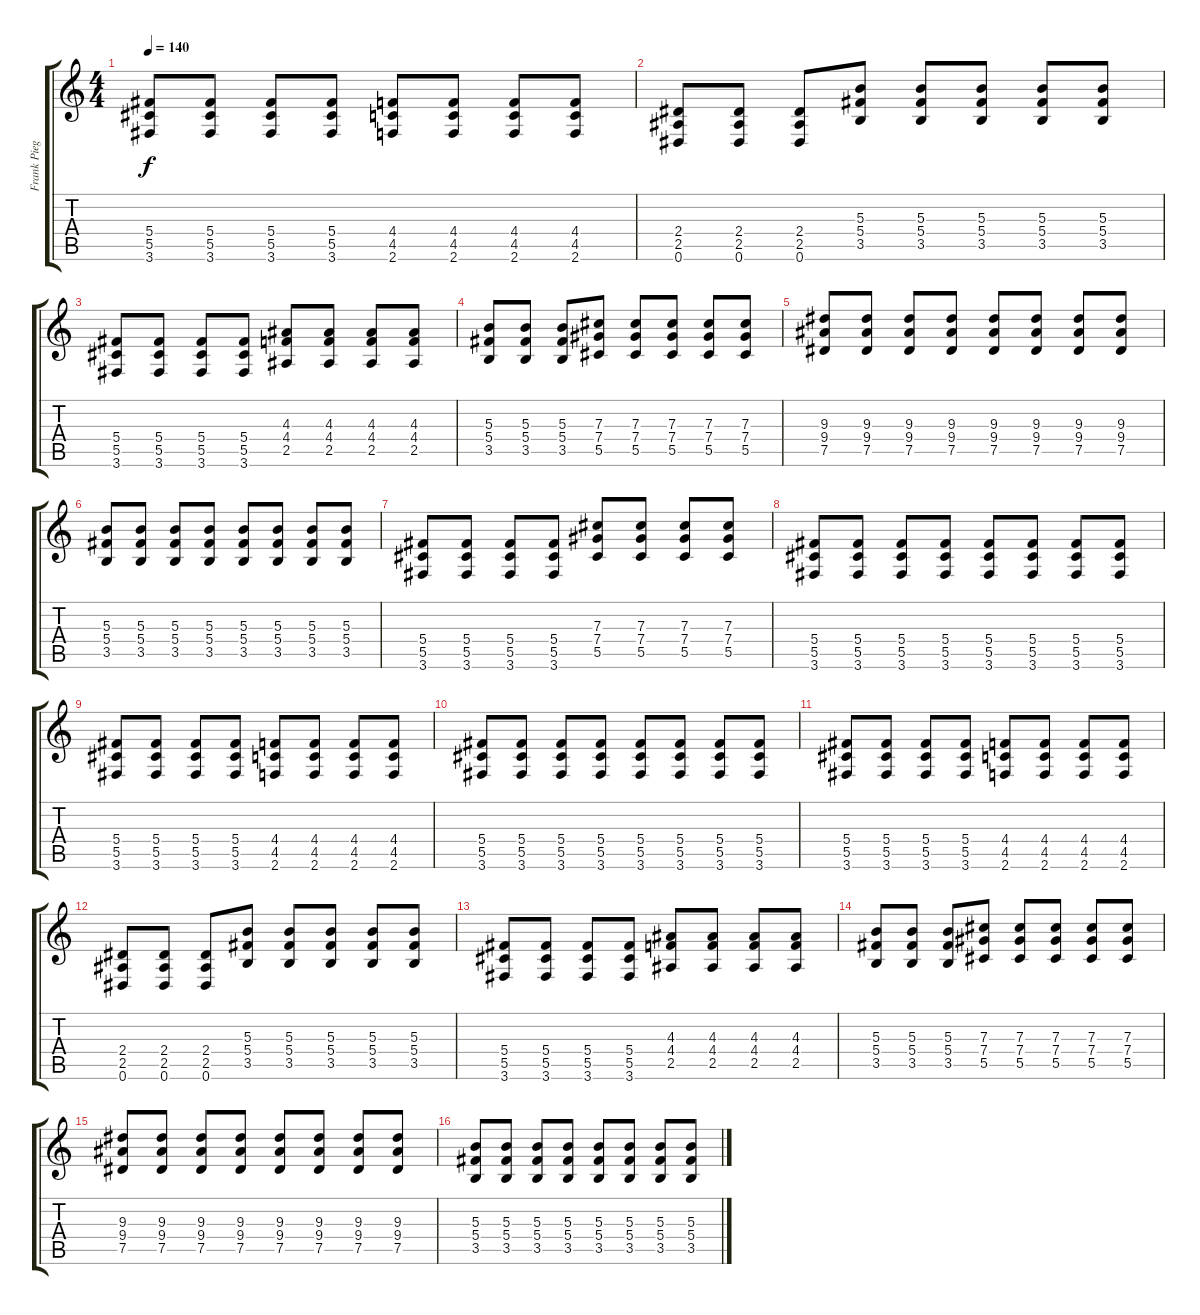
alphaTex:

\track ("Frank Piegaro Palm Muted Guitar" "Frank Pieg") {instrument electricguitarmuted}
\staff {score tabs}
\tuning (Eb4 Bb3 Gb3 Db3 Ab2 Eb2) {hide}
\ts (4 4)
\tempo 140
\clef g2
\ks c
(5.4 5.5 3.6).8{dy f instrument electricguitarmuted} (5.4 5.5 3.6).8 (5.4 5.5 3.6).8 (5.4 5.5 3.6).8 (4.4 4.5 2.6).8 (4.4 4.5 2.6).8 (4.4 4.5 2.6).8 (4.4 4.5 2.6).8 |
(2.4 2.5 0.6).8 (2.4 2.5 0.6).8 (2.4 2.5 0.6).8 (5.3 5.4 3.5).8 (5.3 5.4 3.5).8 (5.3 5.4 3.5).8 (5.3 5.4 3.5).8 (5.3 5.4 3.5).8 |
(5.4 5.5 3.6).8 (5.4 5.5 3.6).8 (5.4 5.5 3.6).8 (5.4 5.5 3.6).8 (4.3 4.4 2.5).8 (4.3 4.4 2.5).8 (4.3 4.4 2.5).8 (4.3 4.4 2.5).8 |
(5.3 5.4 3.5).8 (5.3 5.4 3.5).8 (5.3 5.4 3.5).8 (7.3 7.4 5.5).8 (7.3 7.4 5.5).8 (7.3 7.4 5.5).8 (7.3 7.4 5.5).8 (7.3 7.4 5.5).8 |
(9.3 9.4 7.5).8 (9.3 9.4 7.5).8 (9.3 9.4 7.5).8 (9.3 9.4 7.5).8 (9.3 9.4 7.5).8 (9.3 9.4 7.5).8 (9.3 9.4 7.5).8 (9.3 9.4 7.5).8 |
(5.3 5.4 3.5).8 (5.3 5.4 3.5).8 (5.3 5.4 3.5).8 (5.3 5.4 3.5).8 (5.3 5.4 3.5).8 (5.3 5.4 3.5).8 (5.3 5.4 3.5).8 (5.3 5.4 3.5).8 |
(5.4 5.5 3.6).8 (5.4 5.5 3.6).8 (5.4 5.5 3.6).8 (5.4 5.5 3.6).8 (7.3 7.4 5.5).8 (7.3 7.4 5.5).8 (7.3 7.4 5.5).8 (7.3 7.4 5.5).8 |
(5.4 5.5 3.6).8 (5.4 5.5 3.6).8 (5.4 5.5 3.6).8 (5.4 5.5 3.6).8 (5.4 5.5 3.6).8 (5.4 5.5 3.6).8 (5.4 5.5 3.6).8 (5.4 5.5 3.6).8 |
(5.4 5.5 3.6).8 (5.4 5.5 3.6).8 (5.4 5.5 3.6).8 (5.4 5.5 3.6).8 (4.4 4.5 2.6).8 (4.4 4.5 2.6).8 (4.4 4.5 2.6).8 (4.4 4.5 2.6).8 |
(5.4 5.5 3.6).8 (5.4 5.5 3.6).8 (5.4 5.5 3.6).8 (5.4 5.5 3.6).8 (5.4 5.5 3.6).8 (5.4 5.5 3.6).8 (5.4 5.5 3.6).8 (5.4 5.5 3.6).8 |
(5.4 5.5 3.6).8 (5.4 5.5 3.6).8 (5.4 5.5 3.6).8 (5.4 5.5 3.6).8 (4.4 4.5 2.6).8 (4.4 4.5 2.6).8 (4.4 4.5 2.6).8 (4.4 4.5 2.6).8 |
(2.4 2.5 0.6).8 (2.4 2.5 0.6).8 (2.4 2.5 0.6).8 (5.3 5.4 3.5).8 (5.3 5.4 3.5).8 (5.3 5.4 3.5).8 (5.3 5.4 3.5).8 (5.3 5.4 3.5).8 |
(5.4 5.5 3.6).8 (5.4 5.5 3.6).8 (5.4 5.5 3.6).8 (5.4 5.5 3.6).8 (4.3 4.4 2.5).8 (4.3 4.4 2.5).8 (4.3 4.4 2.5).8 (4.3 4.4 2.5).8 |
(5.3 5.4 3.5).8 (5.3 5.4 3.5).8 (5.3 5.4 3.5).8 (7.3 7.4 5.5).8 (7.3 7.4 5.5).8 (7.3 7.4 5.5).8 (7.3 7.4 5.5).8 (7.3 7.4 5.5).8 |
(9.3 9.4 7.5).8 (9.3 9.4 7.5).8 (9.3 9.4 7.5).8 (9.3 9.4 7.5).8 (9.3 9.4 7.5).8 (9.3 9.4 7.5).8 (9.3 9.4 7.5).8 (9.3 9.4 7.5).8 |
(5.3 5.4 3.5).8 (5.3 5.4 3.5).8 (5.3 5.4 3.5).8 (5.3 5.4 3.5).8 (5.3 5.4 3.5).8 (5.3 5.4 3.5).8 (5.3 5.4 3.5).8 (5.3 5.4 3.5).8
